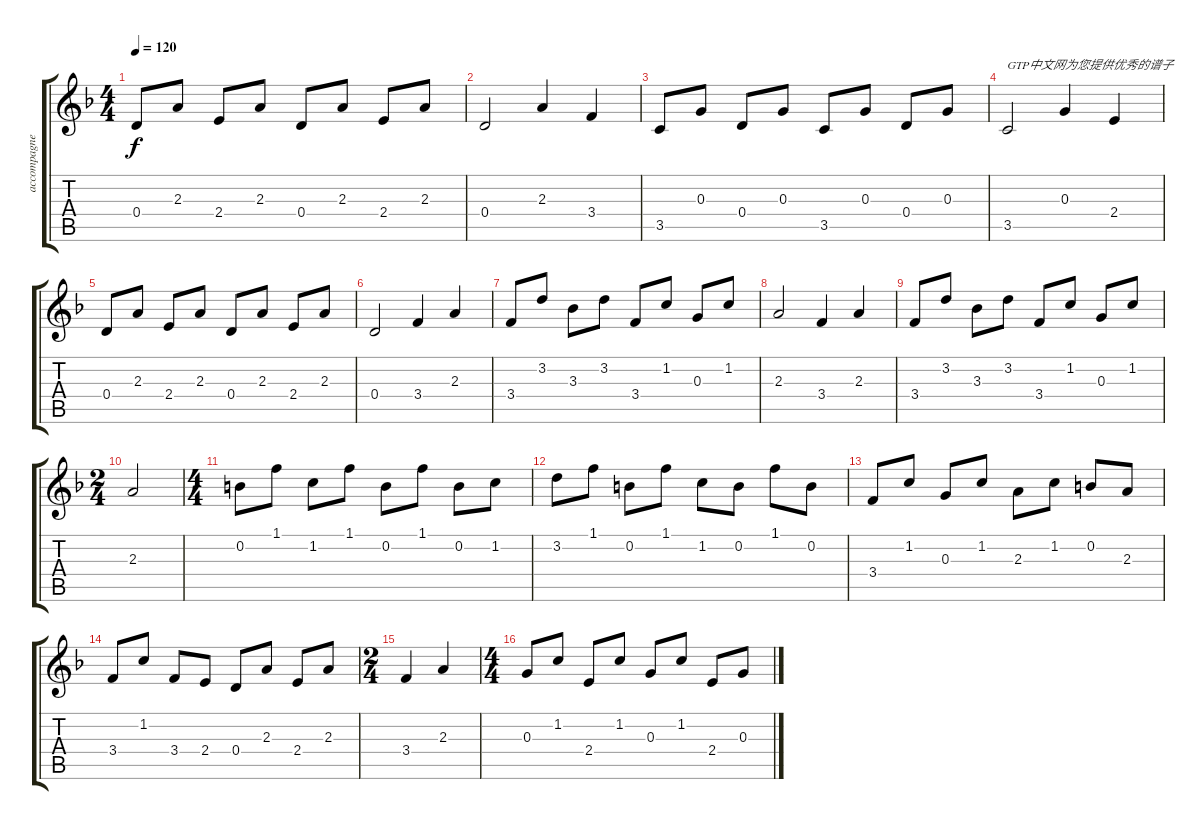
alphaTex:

\track ("accompagnement" "accompagne") {instrument acousticguitarsteel}
\staff {score tabs}
\tuning (E4 B3 G3 D3 A2 E2) {hide}
\ts (4 4)
\tempo 120
\clef g2
\ks f
0.4.8{dy f instrument acousticguitarsteel} 2.3.8 2.4.8 2.3.8 0.4.8 2.3.8 2.4.8 2.3.8 |
0.4.2 2.3.4 3.4.4 |
3.5.8 0.3.8 0.4.8 0.3.8 3.5.8 0.3.8 0.4.8 0.3.8 |
3.5.2{txt "GTP中文网为您提供优秀的谱子"} 0.3.4 2.4.4 |
0.4.8 2.3.8 2.4.8 2.3.8 0.4.8 2.3.8 2.4.8 2.3.8 |
0.4.2 3.4.4 2.3.4 |
3.4.8 3.2.8 3.3.8 3.2.8 3.4.8 1.2.8 0.3.8 1.2.8 |
2.3.2 3.4.4 2.3.4 |
3.4.8 3.2.8 3.3.8 3.2.8 3.4.8 1.2.8 0.3.8 1.2.8 |
\ts (2 4)
2.3.2 |
\ts (4 4)
0.2.8 1.1.8 1.2.8 1.1.8 0.2.8 1.1.8 0.2.8 1.2.8 |
3.2.8 1.1.8 0.2.8 1.1.8 1.2.8 0.2.8 1.1.8 0.2.8 |
3.4.8 1.2.8 0.3.8 1.2.8 2.3.8 1.2.8 0.2.8 2.3.8 |
3.4.8 1.2.8 3.4.8 2.4.8 0.4.8 2.3.8 2.4.8 2.3.8 |
\ts (2 4)
3.4.4 2.3.4 |
\ts (4 4)
0.3.8 1.2.8 2.4.8 1.2.8 0.3.8 1.2.8 2.4.8 0.3.8
